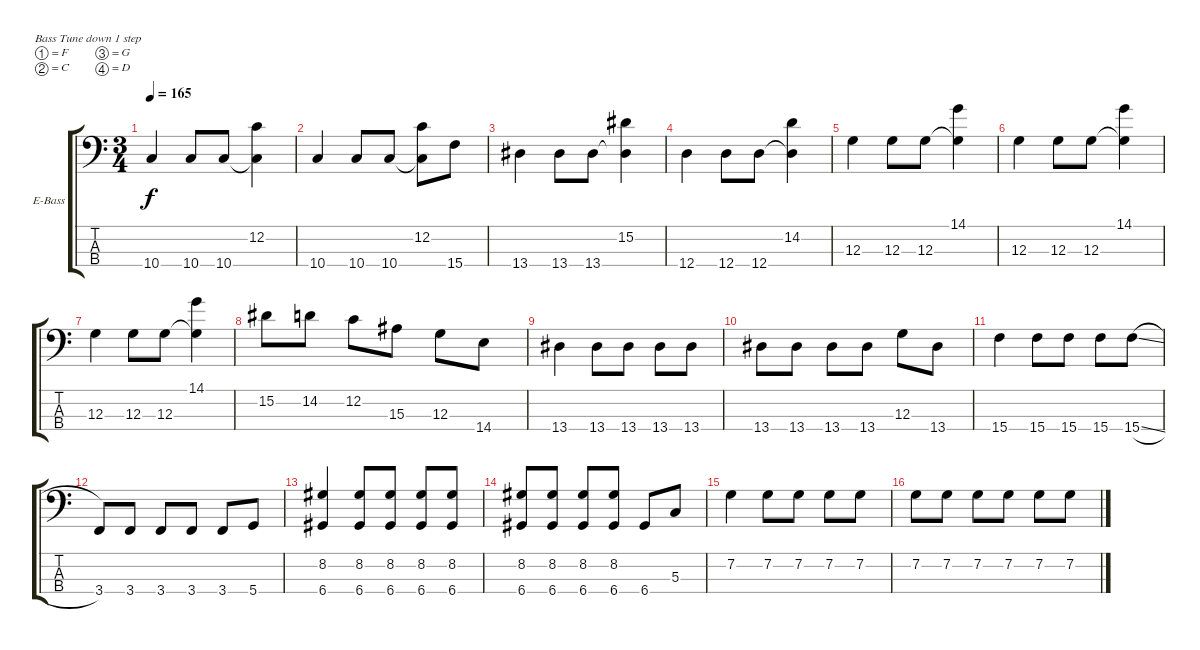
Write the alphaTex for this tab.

\bracketExtendMode groupsimilarinstruments
\firstSystemTrackNameOrientation horizontal
\otherSystemsTrackNameOrientation horizontal
\track ("Electric Bass" "E-Bass") {instrument electricbassfinger}
\staff {score tabs}
\tuning (F2 C2 G1 D1)
\ts (3 4)
\tempo 165
\clef f4
\ks c
10.4.4{dy f} 10.4.8 10.4.8 (12.2 10.4{t}).4 |
10.4.4 10.4.8 10.4.8 (12.2 10.4{t}).8 15.4.8 |
13.4.4 13.4.8 13.4.8 (15.2 13.4{t}).4 |
12.4.4 12.4.8 12.4.8 (14.2 12.4{t}).4 |
12.3.4 12.3.8 12.3.8 (14.1 12.3{t}).4 |
12.3.4 12.3.8 12.3.8 (14.1 12.3{t}).4 |
12.3.4 12.3.8 12.3.8 (14.1 12.3{t}).4 |
15.2.8 14.2.8 12.2.8 15.3.8 12.3.8 14.4.8 |
13.4.4 13.4.8 13.4.8 13.4.8 13.4.8 |
13.4.8 13.4.8 13.4.8 13.4.8 12.3.8 13.4.8 |
15.4.4 15.4.8 15.4.8 15.4.8 15.4{sl}.8 |
3.4.8 3.4.8 3.4.8 3.4.8 3.4.8 5.4.8 |
(6.4 8.2).4 (8.2 6.4).8 (8.2 6.4).8 (8.2 6.4).8 (8.2 6.4).8 |
(8.2 6.4).8 (8.2 6.4).8 (8.2 6.4).8 (8.2 6.4).8 6.4.8 5.3.8 |
7.2.4 7.2.8 7.2.8 7.2.8 7.2.8 |
7.2.8 7.2.8 7.2.8 7.2.8 7.2.8 7.2.8
